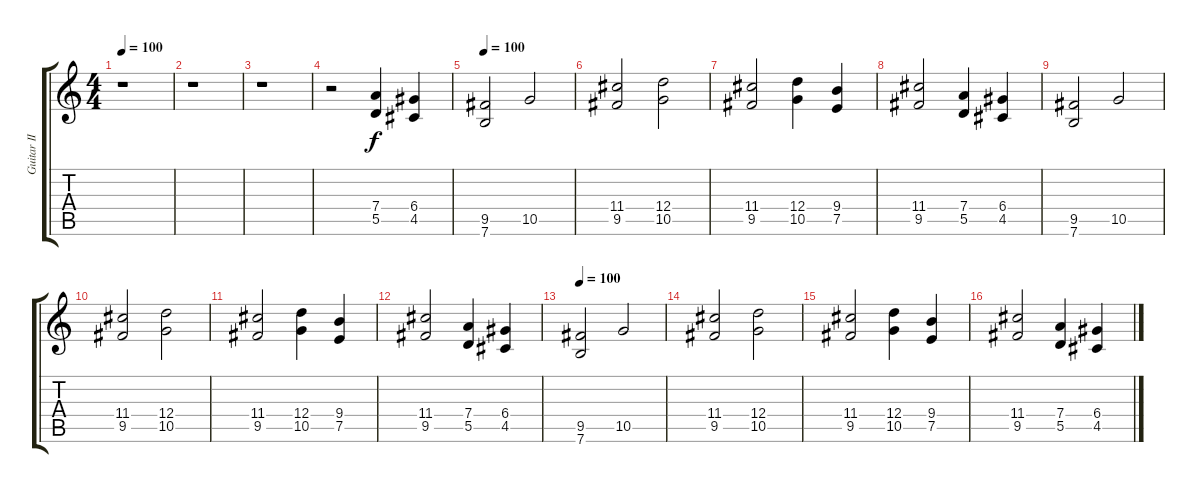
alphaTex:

\track ("Guitar II" "Guitar II") {instrument distortionguitar}
\staff {score tabs}
\tuning (E4 B3 G3 D3 A2 E2) {hide}
\ts (4 4)
\tempo 100
\clef g2
\ks c
r.1{dy f} |
r.1 |
r.1 |
r.2{volume 12} (7.4 5.5).4 (6.4 4.5).4 |
\tempo 100
(9.5 7.6).2{volume 12} 10.5.2 |
(11.4 9.5).2 (12.4 10.5).2 |
(11.4 9.5).2 (12.4 10.5).4 (9.4 7.5).4 |
(11.4 9.5).2 (7.4 5.5).4 (6.4 4.5).4 |
(9.5 7.6).2 10.5.2 |
(11.4 9.5).2 (12.4 10.5).2 |
(11.4 9.5).2 (12.4 10.5).4 (9.4 7.5).4 |
(11.4 9.5).2 (7.4 5.5).4 (6.4 4.5).4 |
\tempo 100
(9.5 7.6).2 10.5.2 |
(11.4 9.5).2 (12.4 10.5).2 |
(11.4 9.5).2 (12.4 10.5).4 (9.4 7.5).4 |
(11.4 9.5).2 (7.4 5.5).4 (6.4 4.5).4
